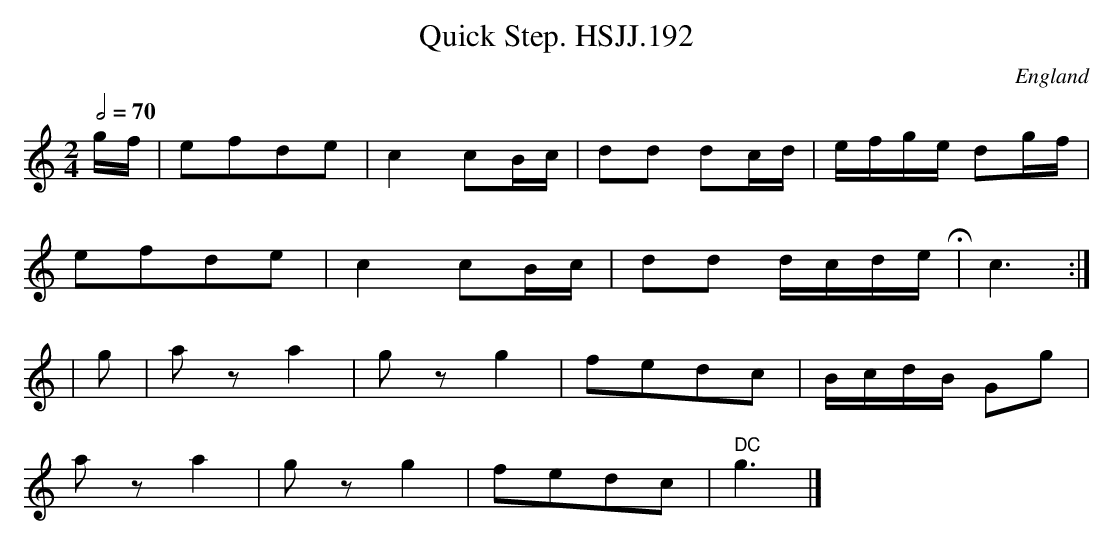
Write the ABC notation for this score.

X:1
T:Quick Step. HSJJ.192
M:2/4
L:1/8
Q:1/2=70
O:England
K:C major
g/f/|efde|c2cB/c/|dd dc/d/|e/f/g/e/ dg/f/|!
efde|c2cB/c/|dd d/c/d/e/H|c3:|!
|g|aza2|gzg2|fedc|B/c/d/B/ Gg|!
aza2|gzg2|fedc|" DC"g3|]
